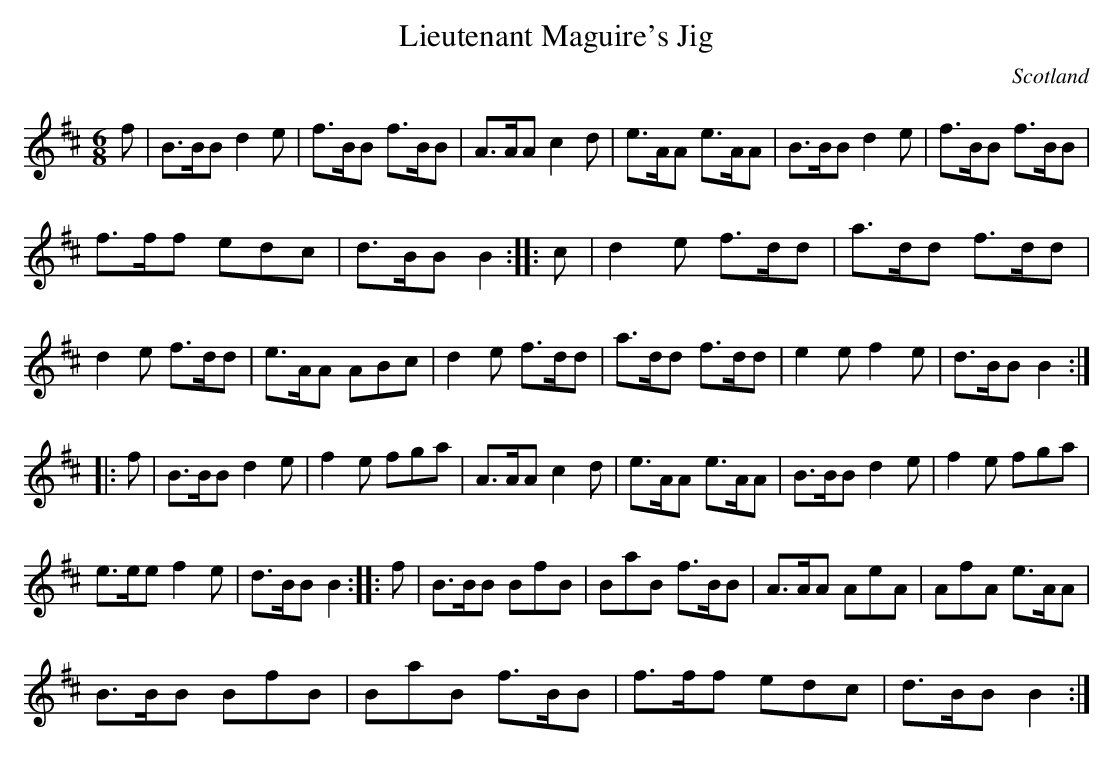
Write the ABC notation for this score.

X:1
T:Lieutenant Maguire's Jig
O:Scotland
M:6/8
K:Bm
f|\
B>BB d2e|f>BB f>BB|A>AA c2d|e>AA e>AA|\
B>BB d2e|f>BB f>BB|
f>ff edc|d>BB B2::\
c|\
d2e f>dd|a>dd f>dd|
d2e f>dd|e>AA ABc|\
d2e f>dd|a>dd f>dd|e2e f2e|d>BB B2:|
|:f|\
B>BB d2e|f2e fga|A>AA c2d|e>AA e>AA|\
B>BB d2e|f2e fga|
e>ee f2e|d>BB B2::\
f|\
B>BB BfB|BaB f>BB|A>AA AeA|AfA e>AA|
B>BB BfB|BaB f>BB|f>ff edc|d>BB B2:|
